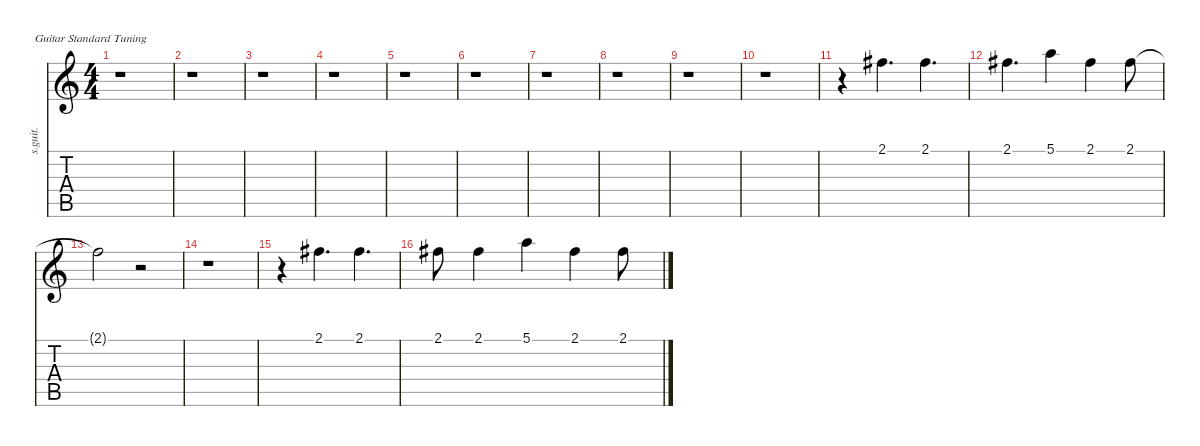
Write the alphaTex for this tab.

\defaultSystemsLayout 4
\hideDynamics
\bracketExtendMode nobrackets
\track ("Dave Mustaine (Vocals)" "s.guit.") {instrument baritonesax}
\staff {score tabs}
\tuning (E4 B3 G3 D3 A2 E2)
\displaytranspose 12
\ts (4 4)
\tempo (196 hide)
\clef g2
\ks c
r.1{dy f} |
r.1 |
r.1 |
r.1 |
r.1 |
r.1 |
r.1 |
r.1 |
r.1 |
r.1 |
r.4 2.1{acc #}.4{d lyrics (0 "") lyrics (1 "") lyrics (2 "") lyrics (3 "") lyrics (4 "")} 2.1{acc #}.4{d lyrics (0 "") lyrics (1 "") lyrics (2 "") lyrics (3 "") lyrics (4 "")} |
2.1{acc #}.4{d lyrics (0 "") lyrics (1 "") lyrics (2 "") lyrics (3 "") lyrics (4 "")} 5.1.4{lyrics (0 "") lyrics (1 "") lyrics (2 "") lyrics (3 "") lyrics (4 "")} 2.1{acc #}.4{lyrics (0 "") lyrics (1 "") lyrics (2 "") lyrics (3 "") lyrics (4 "")} 2.1{acc #}.8{lyrics (0 "") lyrics (1 "") lyrics (2 "") lyrics (3 "") lyrics (4 "")} |
2.1{t acc #}.2{lyrics (0 "") lyrics (1 "") lyrics (2 "") lyrics (3 "") lyrics (4 "")} r.2 |
r.1 |
r.4 2.1{acc #}.4{d lyrics (0 "") lyrics (1 "") lyrics (2 "") lyrics (3 "") lyrics (4 "")} 2.1{acc #}.4{d lyrics (0 "") lyrics (1 "") lyrics (2 "") lyrics (3 "") lyrics (4 "")} |
2.1{acc #}.8{lyrics (0 "") lyrics (1 "") lyrics (2 "") lyrics (3 "") lyrics (4 "")} 2.1{acc #}.4{lyrics (0 "") lyrics (1 "") lyrics (2 "") lyrics (3 "") lyrics (4 "")} 5.1.4{lyrics (0 "") lyrics (1 "") lyrics (2 "") lyrics (3 "") lyrics (4 "")} 2.1{acc #}.4{lyrics (0 "") lyrics (1 "") lyrics (2 "") lyrics (3 "") lyrics (4 "")} 2.1{acc #}.8{lyrics (0 "") lyrics (1 "") lyrics (2 "") lyrics (3 "") lyrics (4 "")}
